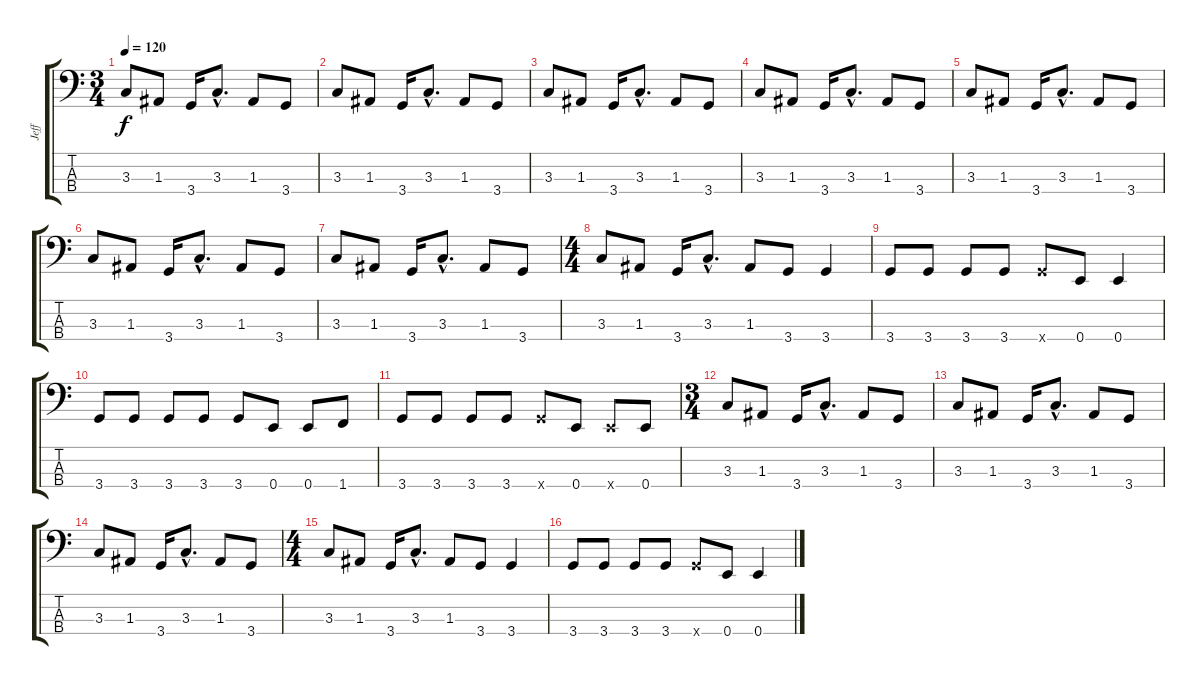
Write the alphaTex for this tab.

\track ("Jeff" "Jeff") {instrument electricbasspick}
\staff {score tabs}
\tuning (G2 D2 A1 E1) {hide}
\ts (3 4)
\tempo 120
\clef f4
\ks c
3.3.8{dy f volume 8 instrument electricbasspick} 1.3.8 3.4.16 3.3{hac}.8{d} 1.3.8 3.4.8 |
3.3.8 1.3.8 3.4.16 3.3{hac}.8{d} 1.3.8 3.4.8 |
3.3.8 1.3.8 3.4.16 3.3{hac}.8{d} 1.3.8 3.4.8 |
3.3.8 1.3.8 3.4.16 3.3{hac}.8{d} 1.3.8 3.4.8 |
3.3.8{volume 16} 1.3.8 3.4.16 3.3{hac}.8{d} 1.3.8 3.4.8 |
3.3.8 1.3.8 3.4.16 3.3{hac}.8{d} 1.3.8 3.4.8 |
3.3.8 1.3.8 3.4.16 3.3{hac}.8{d} 1.3.8 3.4.8 |
\ts (4 4)
3.3.8 1.3.8 3.4.16 3.3{hac}.8{d} 1.3.8 3.4.8 3.4.4 |
3.4.8 3.4.8 3.4.8 3.4.8 3.4{x}.8 0.4.8 0.4.4 |
3.4.8 3.4.8 3.4.8 3.4.8 3.4.8 0.4.8 0.4.8 1.4.8 |
3.4.8 3.4.8 3.4.8 3.4.8 3.4{x}.8 0.4.8 0.4{x}.8 0.4.8 |
\ts (3 4)
3.3.8{volume 16} 1.3.8 3.4.16 3.3{hac}.8{d} 1.3.8 3.4.8 |
3.3.8 1.3.8 3.4.16 3.3{hac}.8{d} 1.3.8 3.4.8 |
3.3.8 1.3.8 3.4.16 3.3{hac}.8{d} 1.3.8 3.4.8 |
\ts (4 4)
3.3.8 1.3.8 3.4.16 3.3{hac}.8{d} 1.3.8 3.4.8 3.4.4 |
3.4.8 3.4.8 3.4.8 3.4.8 3.4{x}.8 0.4.8 0.4.4
